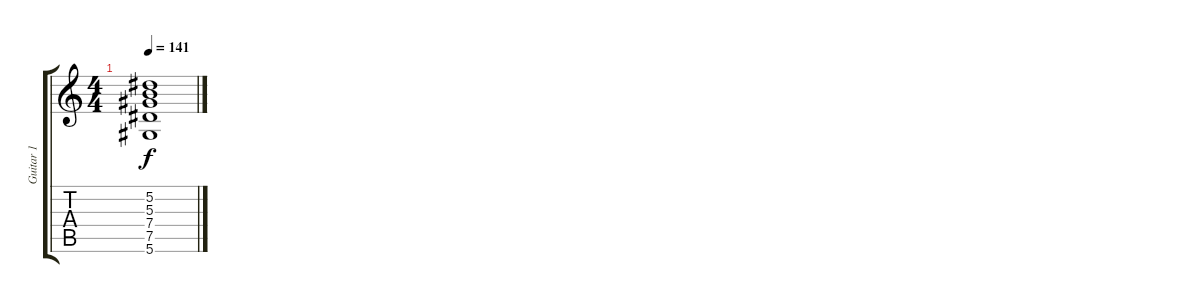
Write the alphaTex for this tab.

\track ("Guitar 1" "Guitar 1") {instrument overdrivenguitar}
\staff {score tabs}
\tuning (Eb4 Bb3 Gb3 Db3 Ab2 Eb2) {hide}
\ts (4 4)
\tempo 141
\clef g2
\ks c
(5.2{t} 5.3{t} 7.4{t} 7.5{t} 5.6{t}).1{dy f}
